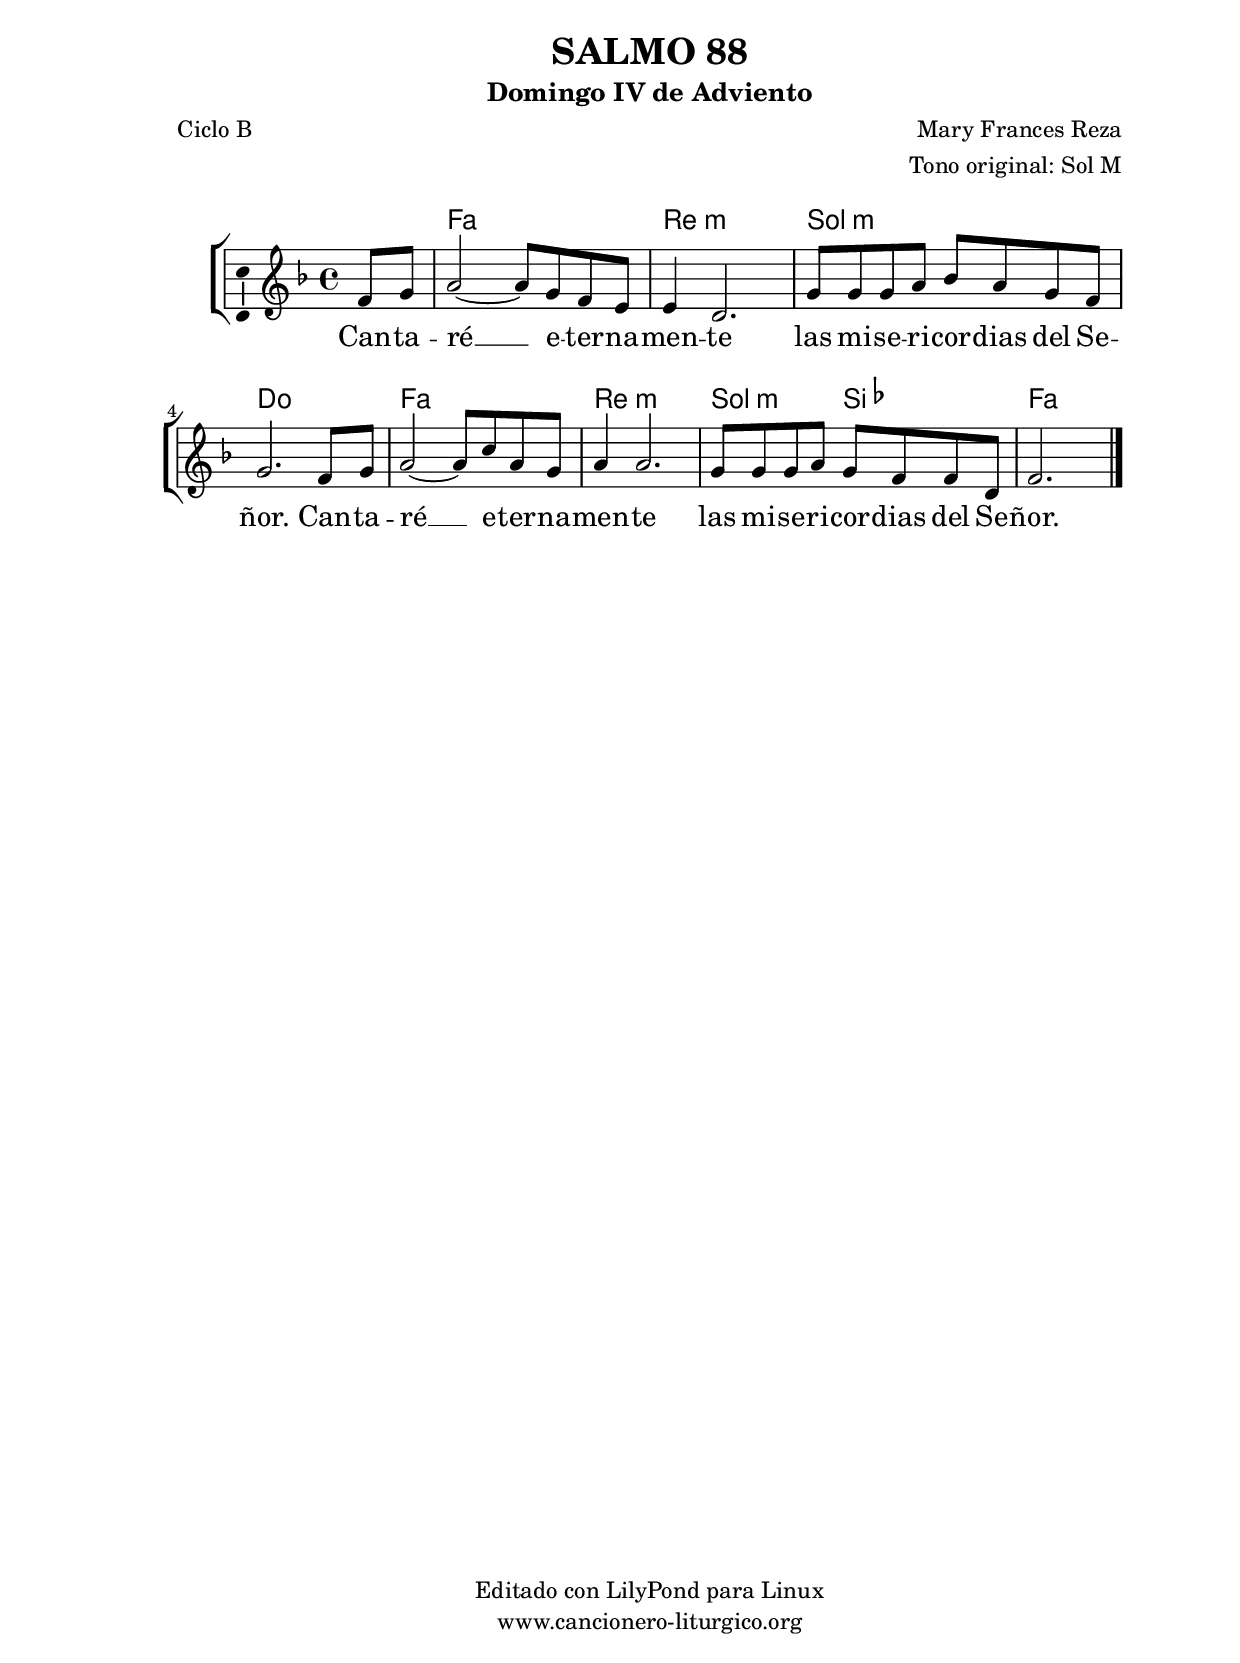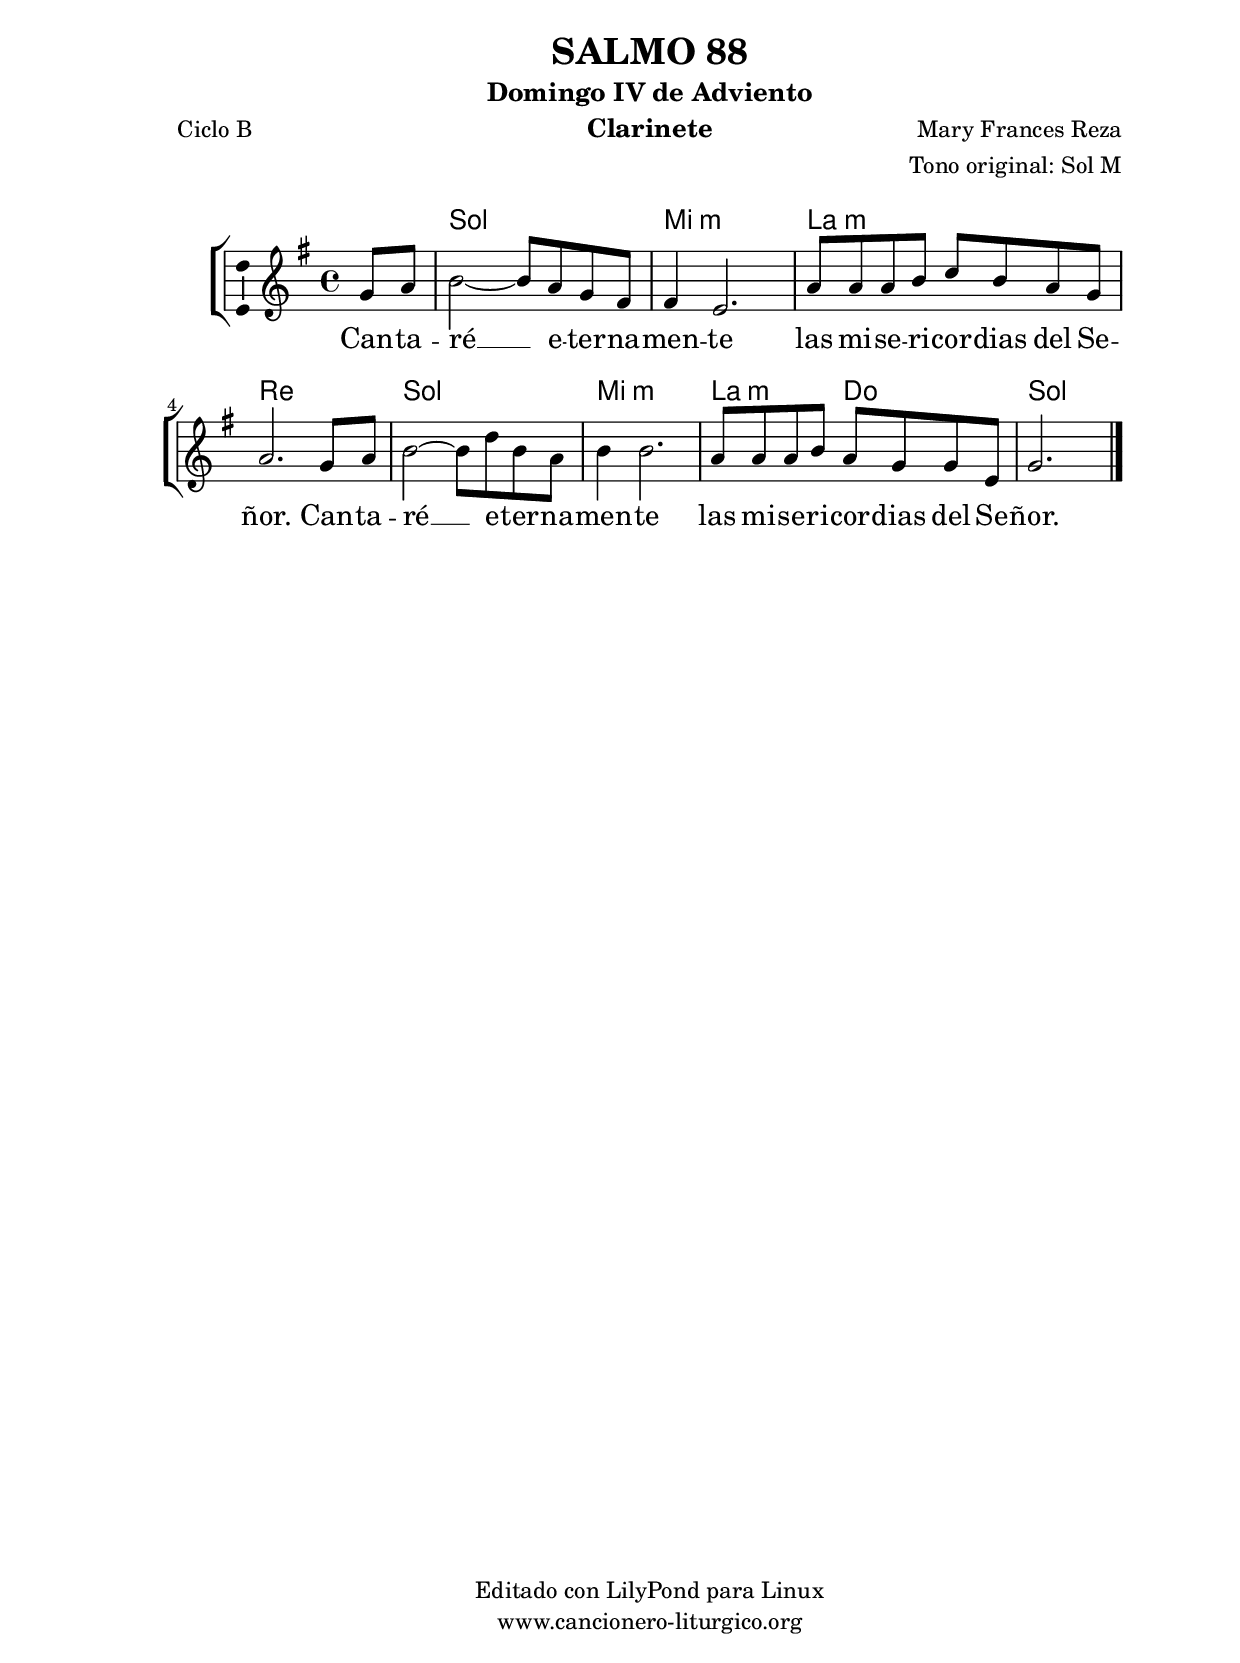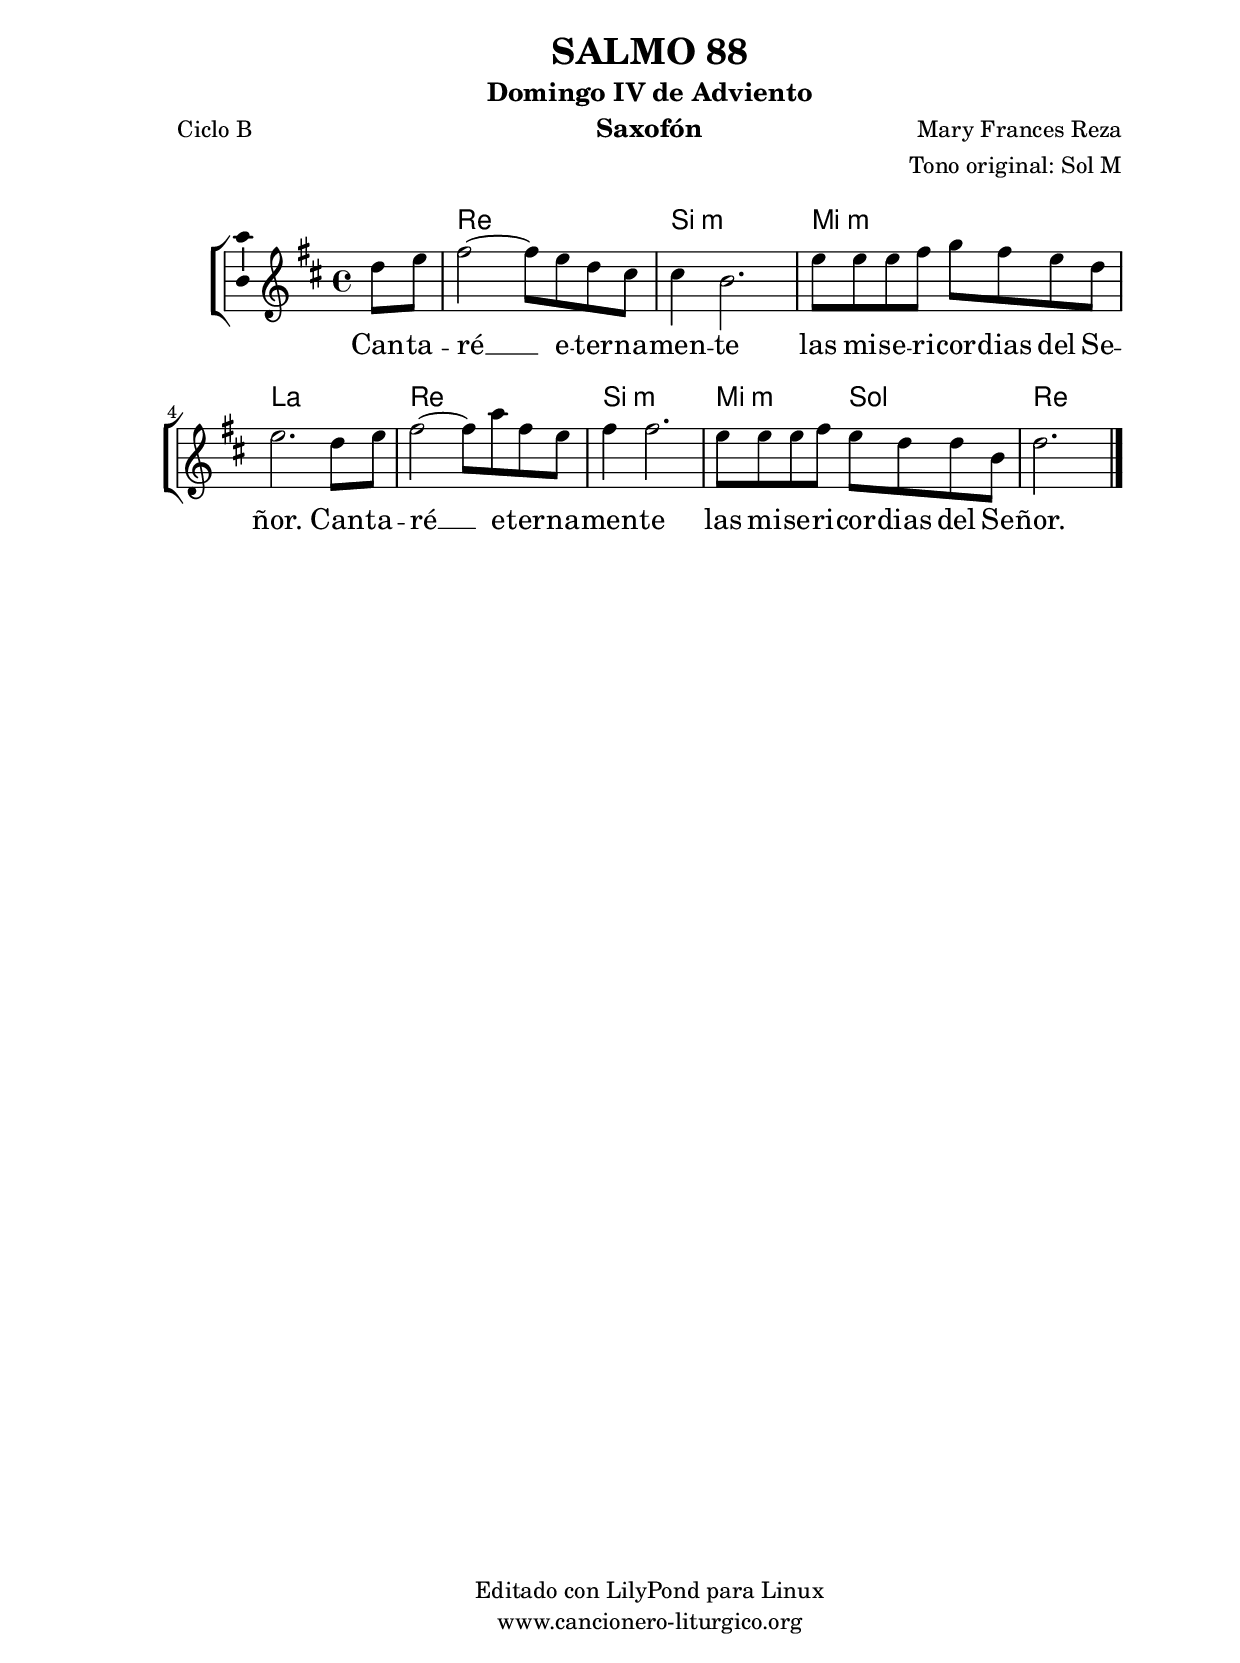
%
%para convertir .midi en .wav:
%timidity filename.midi -Ow -o finename.wav
%
%
%Para convertir de .wav a .mp3:
%lame -h -m j filename.wav
%
%
%para escuchar el midi:
%timidity nombrefichero.midi
%


%versión de lilypond para la que se ha escrito esta partitura:
\version "2.16.0"

	%Tamaño papel
	#(set-default-paper-size "a4")
	%Tamaño partitura
	#(set-global-staff-size 20)
	%No responde al pulsar sobre una nota
	#(ly:set-option 'point-and-click #f)

%parámetros del encabezamiento:
\header {
	title = "SALMO 88"
	subtitle = "Domingo IV de Adviento"
	composer = "Mary Frances Reza"
	poet = "Ciclo B"
	meter = ""
	arranger = "Tono original: Sol M"
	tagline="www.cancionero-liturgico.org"
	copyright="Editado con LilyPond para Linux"
	}

%parámetros asociados al papel:
\paper  {
	oddHeaderMarkup = \markup {\fill-line { \on-the-fly #not-first-page \fromproperty #'header:title \on-the-fly #not-first-page \fromproperty #'header:composer }}
	evenHeaderMarkup = \markup {\fill-line { \fromproperty #'header:composer \fromproperty #'header:title }}
	#(set-paper-size "a4")
	print-page-number = ##f
	first-page-number = 1
	print-first-page-number = ##f
%	head-separation = 3.0 \cm
	top-margin = 2.0 \cm
	bottom-margin = 0.5\cm
%%%	bottom-margin = -1.0\cm
	left-margin = 3.0 \cm
	line-width = 16.0 \cm 
	indent = 8\mm
	interscoreline = 2.\mm
	between-system-space = 15\mm
%	para que las partituras no llenen la hoja:
	ragged-bottom = ##t
%	idem para la última hoja:
	ragged-last-bottom = ##f
%	para que las partituras llenen el ancho del papel:
	ragged-last = ##f
	after-title-space = 2.5 \cm
%page-count=1
%system-count=8

	%Flexible Vertical Spacing
%	markup-markup-spacing =
%	#'((basic-distance . 15) (minimum-distance . 15) (padding . 3))
	markup-system-spacing =
	#'((basic-distance . 15) (minimum-distance . 15) (padding . 3))
	system-system-spacing =
	#'((basic-distance . 15) (minimum-distance . 15) (padding . 3))
	score-system-spacing =
	#'((basic-distance . 15) (minimum-distance . 15) (padding . 5))
%	top-system-spacing = % header
%	#'((basic-distance . 8) (minimum-distance . 0) (padding . 3))
%	top-markup-spacing =
%	#'((basic-distance . 20) (minimum-distance . 20) (padding . 3))
	last-bottom-spacing = % footer
	#'((basic-distance . 5) (minimum-distance . 5) (padding . 3))
%	score-markup-spacing =
%	#'((basic-distance . 16) (minimum-distance . 13) (padding . 3))

	}


%parámetros que afectan a toda la partitura:
global =  {
	%clave de sol (G):
	\clef G
	%armadura:
\transpose g f
	\key g \major
	\tempo 4=100
	\set Score.tempoHideNote = ##t
	}


acordes = {
	\italianChords
	\chordmode {
\transpose g f
{

s4
g1 e:m a:m d g e:m a2:m c g1

	}
	}
}

melodia = 
\transpose g f
{
	\relative c''{

\time 4/4

\partial4
g8 a
b2~b8 a g fis
fis4 e2.
a8 a a b c b a g
a2. g8 a
b2~b8 d b a
b4 b2.
a8 a a b a g g e
g2. s4

	\bar "|."
	}
	}


texto = \lyricmode {
Can -- ta -- ré __ e -- ter -- na -- men -- te
las mi -- se -- ri -- cor -- dias del Se -- ñor.
Can -- ta -- ré __ e -- ter -- na -- men -- te
las mi -- se -- ri -- cor -- dias del Se -- ñor.
	}


acordesStaff = \context ChordNames = acordesStaff <<
	\set chordChanges = ##t
	\acordes
	>>


vozStaff = \context Voice = vozStaff
\with {\consists "Ambitus_engraver"}
<<
%	\set Staff.instrumentName = ""
%	\set Staff.shortInstrumentName = ""
%	\set Staff.midiInstrument = #"clarinet"
%	\set Staff.midiInstrument = #"cello"
%	\set Staff.midiInstrument = #"flute"
	\set Staff.midiInstrument = #"electric guitar (jazz)"
%	\set Staff.midiInstrument = #"english horn"
%	\set Staff.midiInstrument = #"violin"
%	\set Staff.midiInstrument = #"glockenspiel"
	\set Staff.midiMinimumVolume = #0.7
	\set Staff.midiMaximumVolume = #0.9
	\global
	\melodia
	>>


textoStaff = \context Lyrics = textoStaff <<
	\lyricsto vozStaff \texto
	>>

\book {
	\score {
		\context ChoirStaff {
			\override StaffGroup.SystemStartBracket #'collapse-height = #1
			\override Score.SystemStartBar #'collapse-height = #1
			<<
			\acordesStaff
			\vozStaff
			\textoStaff
			>>
			}
		\layout {
	    		\context {
				\Lyrics
				\override LyricText #'font-size = #2
				}
	   		 \context {
				\Score
				%fontSize = #3
				\override StaffSymbol #'staff-space = #(magstep +3)
				%\override Beam #'thickness = #0.55
				%\override SpacingSpanner #'spacing-increment = #1.0
				%\override Slur #'height-limit = #1.5
				}
			}
		}
	\score {
		\unfoldRepeats
		\context ChoirStaff {
			<<
			\acordesStaff
			\vozStaff
			>>
			}
		\midi {
	  		\context {
	  			\Score
				tempoWholesPerMinute = #(ly:make-moment 70 4)
				}
			}
		}
	}

%Partitura para clarinete
#(define output-suffix "C")
\book {
	\header{
		instrument = "Clarinete"
		}
	\score {
		\context ChoirStaff {
			\override StaffGroup.SystemStartBracket #'collapse-height = #1
			\override Score.SystemStartBar #'collapse-height = #1
\transpose c d
			<<
			\acordesStaff
			\vozStaff
			\textoStaff
			>>
			}
		\layout {
	    		\context {
				\Lyrics
				\override LyricText #'font-size = #2
				}
	   		 \context {
				\Score
				%fontSize = #3
				\override StaffSymbol #'staff-space = #(magstep +3)
				%\override Beam #'thickness = #0.55
				%\override SpacingSpanner #'spacing-increment = #1.0
				%\override Slur #'height-limit = #1.5
				}
			}
		}
	}

%Partitura para saxofón
#(define output-suffix "S")
\book {
	\header{
		instrument = "Saxofón"
		}
	\score {
		\context ChoirStaff {
			\override StaffGroup.SystemStartBracket #'collapse-height = #1
			\override Score.SystemStartBar #'collapse-height = #1
\transpose c a
			<<
			\acordesStaff
			\vozStaff
			\textoStaff
			>>
			}
		\layout {
	    		\context {
				\Lyrics
				\override LyricText #'font-size = #2
				}
	   		 \context {
				\Score
				%fontSize = #3
				\override StaffSymbol #'staff-space = #(magstep +3)
				%\override Beam #'thickness = #0.55
				%\override SpacingSpanner #'spacing-increment = #1.0
				%\override Slur #'height-limit = #1.5
				}
			}
		}
	}

